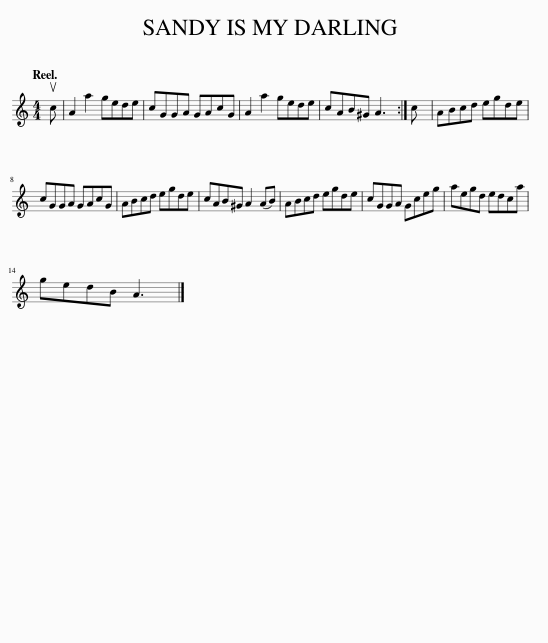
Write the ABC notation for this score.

X:1
L:1/8
Q:1/4=120
M:4/4
I:linebreak $
K:C
V:1 treble
V:1
 uc | A2 a2 gede | cGGA GAcG | A2 a2 gede | cAB^G A3 :| %5
 c | ABcd egde |$ cGGA GAcG | ABcd egde | cAB^G A2 (AB) | %10
 ABcd egde | cGGA Gceg | aegd edca |$ gedB A3 |] %14
